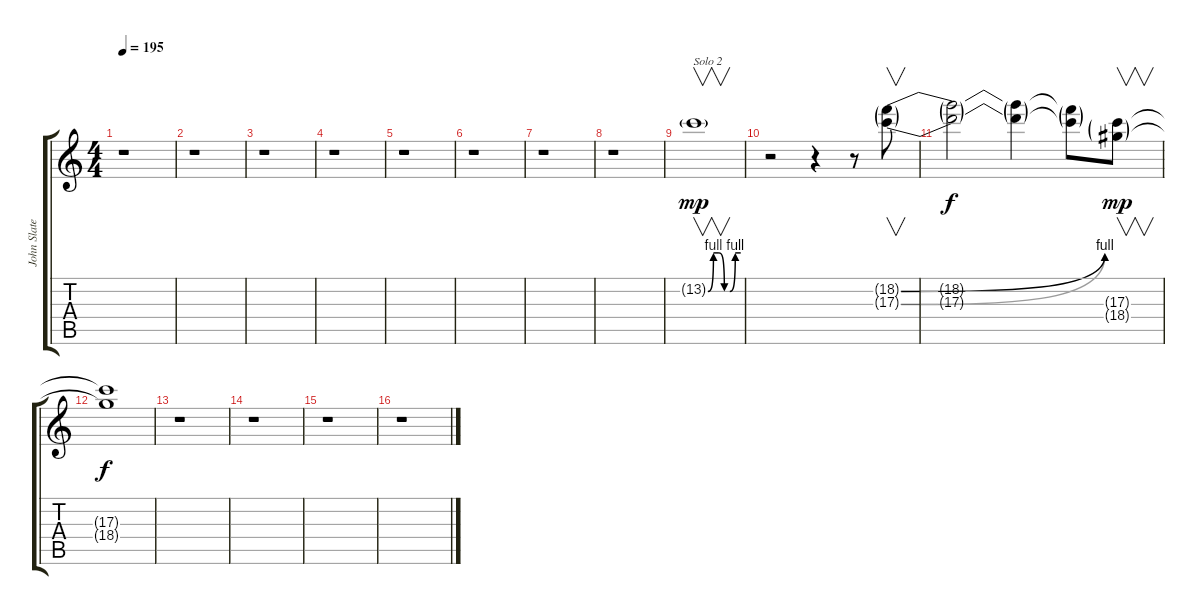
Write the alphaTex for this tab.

\track ("John Slater ( fills )" "John Slate") {instrument distortionguitar}
\staff {score tabs}
\tuning (E4 B3 G3 D3 A2 D2) {hide}
\ts (4 4)
\tempo 195
\clef g2
\ks c
r.1{dy f} |
r.1 |
r.1 |
r.1 |
r.1 |
r.1 |
r.1 |
r.1 |
13.2{be (custom 0 0 10 4 20 4 30 0 40 0 50 4 60 4) g}.1{v txt "Solo 2" dy mp} |
r.2 r.4 r.8 (18.2{be (bend 0 0 60 4) g} 17.3{be (bend 0 0 60 4) g}).8{v} |
(18.2{t} 17.3{t}).2{dy f} (18.2{t} 17.3{t}).4 (18.2{t} 17.3{t}).8 (17.3{g} 18.4{g}).8{v dy mp} |
(17.3{t} 18.4{t}).1{dy f} |
r.1 |
r.1 |
r.1 |
r.1
